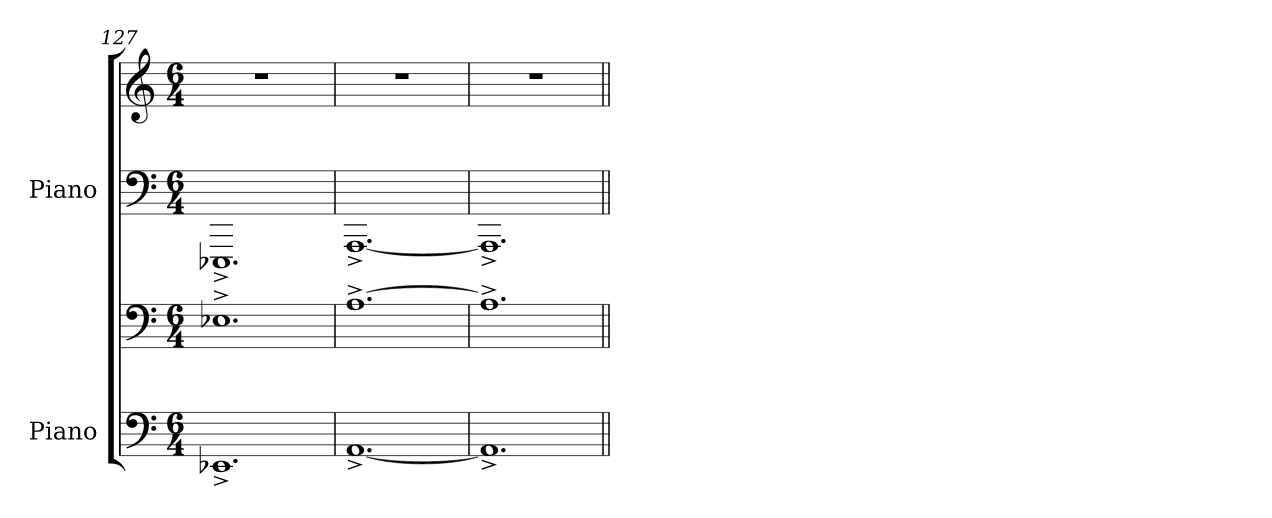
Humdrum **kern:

**kern	**kern	**kern	**kern
*part2	*part2	*part1	*part1
*staff4	*staff3	*staff2	*staff1
*I"Piano	*	*I"Piano	*
*I'Pno.	*	*I'Pno.	*
*clefF4	*clefF4	*clefF4	*clefG2
*k[]	*k[]	*k[]	*k[]
*M6/4	*M6/4	*M6/4	*M6/4
=127	=127	=127	=127
1.EE-X^	1.E-X^	1.EEE-X^	1.r
!!LO:LB:g=z
=128	=128	=128	=128
[1.AA^	[1.A^	[1.AAA^	1.r
=129	=129	=129	=129
1.AA^]	1.A^]	1.AAA^]	1.r
=||	=||	=||	=||
*-	*-	*-	*-
